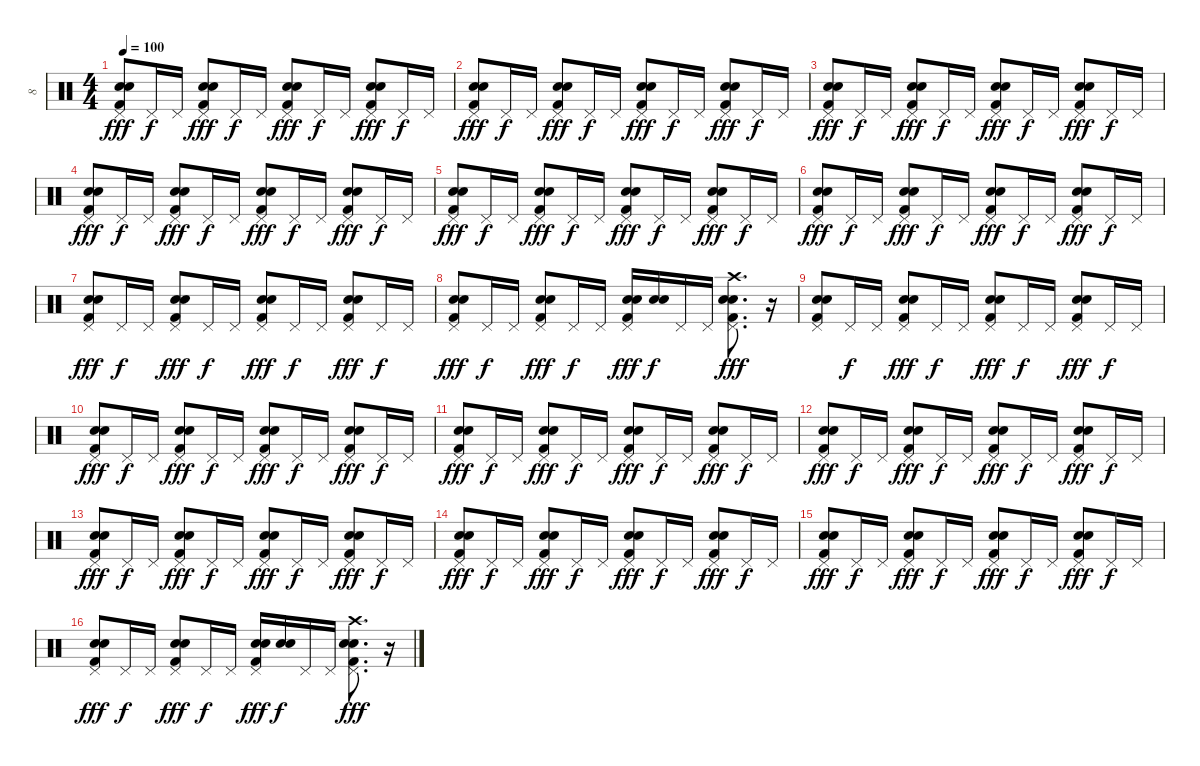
\track ("8" "8") {instrument percussion}
\staff {score}
\articulation defaults
\ts (4 4)
\tempo 100
\clef neutral
\ks c
("Pedal Hi-Hat (hit)" "Snare (hit) 2" "Electric Snare (hit)" "Kick (hit) 2").8{dy fff} "Pedal Hi-Hat (hit)".16{dy f} "Pedal Hi-Hat (hit)".16 ("Pedal Hi-Hat (hit)" "Snare (hit) 2" "Electric Snare (hit)" "Kick (hit) 2").8{dy fff} "Pedal Hi-Hat (hit)".16{dy f} "Pedal Hi-Hat (hit)".16 ("Pedal Hi-Hat (hit)" "Snare (hit) 2" "Electric Snare (hit)" "Kick (hit) 2").8{dy fff} "Pedal Hi-Hat (hit)".16{dy f} "Pedal Hi-Hat (hit)".16 ("Pedal Hi-Hat (hit)" "Snare (hit) 2" "Electric Snare (hit)" "Kick (hit) 2").8{dy fff} "Pedal Hi-Hat (hit)".16{dy f} "Pedal Hi-Hat (hit)".16 |
("Pedal Hi-Hat (hit)" "Snare (hit) 2" "Electric Snare (hit)" "Kick (hit) 2").8{dy fff} "Pedal Hi-Hat (hit)".16{dy f} "Pedal Hi-Hat (hit)".16 ("Pedal Hi-Hat (hit)" "Snare (hit) 2" "Electric Snare (hit)" "Kick (hit) 2").8{dy fff} "Pedal Hi-Hat (hit)".16{dy f} "Pedal Hi-Hat (hit)".16 ("Pedal Hi-Hat (hit)" "Snare (hit) 2" "Electric Snare (hit)" "Kick (hit) 2").8{dy fff} "Pedal Hi-Hat (hit)".16{dy f} "Pedal Hi-Hat (hit)".16 ("Pedal Hi-Hat (hit)" "Snare (hit) 2" "Electric Snare (hit)" "Kick (hit) 2").8{dy fff} "Pedal Hi-Hat (hit)".16{dy f} "Pedal Hi-Hat (hit)".16 |
("Pedal Hi-Hat (hit)" "Snare (hit) 2" "Electric Snare (hit)" "Kick (hit) 2").8{dy fff} "Pedal Hi-Hat (hit)".16{dy f} "Pedal Hi-Hat (hit)".16 ("Pedal Hi-Hat (hit)" "Snare (hit) 2" "Electric Snare (hit)" "Kick (hit) 2").8{dy fff} "Pedal Hi-Hat (hit)".16{dy f} "Pedal Hi-Hat (hit)".16 ("Pedal Hi-Hat (hit)" "Snare (hit) 2" "Electric Snare (hit)" "Kick (hit) 2").8{dy fff} "Pedal Hi-Hat (hit)".16{dy f} "Pedal Hi-Hat (hit)".16 ("Pedal Hi-Hat (hit)" "Snare (hit) 2" "Electric Snare (hit)" "Kick (hit) 2").8{dy fff} "Pedal Hi-Hat (hit)".16{dy f} "Pedal Hi-Hat (hit)".16 |
("Pedal Hi-Hat (hit)" "Snare (hit) 2" "Electric Snare (hit)" "Kick (hit) 2").8{dy fff} "Pedal Hi-Hat (hit)".16{dy f} "Pedal Hi-Hat (hit)".16 ("Pedal Hi-Hat (hit)" "Snare (hit) 2" "Electric Snare (hit)" "Kick (hit) 2").8{dy fff} "Pedal Hi-Hat (hit)".16{dy f} "Pedal Hi-Hat (hit)".16 ("Pedal Hi-Hat (hit)" "Snare (hit) 2" "Electric Snare (hit)" "Kick (hit) 2").8{dy fff} "Pedal Hi-Hat (hit)".16{dy f} "Pedal Hi-Hat (hit)".16 ("Pedal Hi-Hat (hit)" "Snare (hit) 2" "Electric Snare (hit)" "Kick (hit) 2").8{dy fff} "Pedal Hi-Hat (hit)".16{dy f} "Pedal Hi-Hat (hit)".16 |
("Pedal Hi-Hat (hit)" "Snare (hit) 2" "Electric Snare (hit)" "Kick (hit) 2").8{dy fff} "Pedal Hi-Hat (hit)".16{dy f} "Pedal Hi-Hat (hit)".16 ("Pedal Hi-Hat (hit)" "Snare (hit) 2" "Electric Snare (hit)" "Kick (hit) 2").8{dy fff} "Pedal Hi-Hat (hit)".16{dy f} "Pedal Hi-Hat (hit)".16 ("Pedal Hi-Hat (hit)" "Snare (hit) 2" "Electric Snare (hit)" "Kick (hit) 2").8{dy fff} "Pedal Hi-Hat (hit)".16{dy f} "Pedal Hi-Hat (hit)".16 ("Pedal Hi-Hat (hit)" "Snare (hit) 2" "Electric Snare (hit)" "Kick (hit) 2").8{dy fff} "Pedal Hi-Hat (hit)".16{dy f} "Pedal Hi-Hat (hit)".16 |
("Pedal Hi-Hat (hit)" "Snare (hit) 2" "Electric Snare (hit)" "Kick (hit) 2").8{dy fff} "Pedal Hi-Hat (hit)".16{dy f} "Pedal Hi-Hat (hit)".16 ("Pedal Hi-Hat (hit)" "Snare (hit) 2" "Electric Snare (hit)" "Kick (hit) 2").8{dy fff} "Pedal Hi-Hat (hit)".16{dy f} "Pedal Hi-Hat (hit)".16 ("Pedal Hi-Hat (hit)" "Snare (hit) 2" "Electric Snare (hit)" "Kick (hit) 2").8{dy fff} "Pedal Hi-Hat (hit)".16{dy f} "Pedal Hi-Hat (hit)".16 ("Pedal Hi-Hat (hit)" "Snare (hit) 2" "Electric Snare (hit)" "Kick (hit) 2").8{dy fff} "Pedal Hi-Hat (hit)".16{dy f} "Pedal Hi-Hat (hit)".16 |
("Pedal Hi-Hat (hit)" "Snare (hit) 2" "Electric Snare (hit)" "Kick (hit) 2").8{dy fff} "Pedal Hi-Hat (hit)".16{dy f} "Pedal Hi-Hat (hit)".16 ("Pedal Hi-Hat (hit)" "Snare (hit) 2" "Electric Snare (hit)" "Kick (hit) 2").8{dy fff} "Pedal Hi-Hat (hit)".16{dy f} "Pedal Hi-Hat (hit)".16 ("Pedal Hi-Hat (hit)" "Snare (hit) 2" "Electric Snare (hit)" "Kick (hit) 2").8{dy fff} "Pedal Hi-Hat (hit)".16{dy f} "Pedal Hi-Hat (hit)".16 ("Pedal Hi-Hat (hit)" "Snare (hit) 2" "Electric Snare (hit)" "Kick (hit) 2").8{dy fff} "Pedal Hi-Hat (hit)".16{dy f} "Pedal Hi-Hat (hit)".16 |
("Pedal Hi-Hat (hit)" "Snare (hit) 2" "Electric Snare (hit)" "Kick (hit) 2").8{dy fff} "Pedal Hi-Hat (hit)".16{dy f} "Pedal Hi-Hat (hit)".16 ("Pedal Hi-Hat (hit)" "Snare (hit) 2" "Electric Snare (hit)" "Kick (hit) 2").8{dy fff} "Pedal Hi-Hat (hit)".16{dy f} "Pedal Hi-Hat (hit)".16 ("Pedal Hi-Hat (hit)" "Snare (hit) 2" "Electric Snare (hit)" "Kick (hit) 2").16{dy fff} ("Snare (hit) 2" "Electric Snare (hit)").16{dy f} "Pedal Hi-Hat (hit)".16 "Pedal Hi-Hat (hit)".16 ("Pedal Hi-Hat (hit)" "Snare (hit) 2" "Electric Snare (hit)" "Crash high (hit)" "Kick (hit) 2").8{d dy fff} r.16 |
("Pedal Hi-Hat (hit)" "Snare (hit) 2" "Electric Snare (hit)" "Kick (hit) 2").8 "Pedal Hi-Hat (hit)".16{dy f} "Pedal Hi-Hat (hit)".16 ("Pedal Hi-Hat (hit)" "Snare (hit) 2" "Electric Snare (hit)" "Kick (hit) 2").8{dy fff} "Pedal Hi-Hat (hit)".16{dy f} "Pedal Hi-Hat (hit)".16 ("Pedal Hi-Hat (hit)" "Snare (hit) 2" "Electric Snare (hit)" "Kick (hit) 2").8{dy fff} "Pedal Hi-Hat (hit)".16{dy f} "Pedal Hi-Hat (hit)".16 ("Pedal Hi-Hat (hit)" "Snare (hit) 2" "Electric Snare (hit)" "Kick (hit) 2").8{dy fff} "Pedal Hi-Hat (hit)".16{dy f} "Pedal Hi-Hat (hit)".16 |
("Pedal Hi-Hat (hit)" "Snare (hit) 2" "Electric Snare (hit)" "Kick (hit) 2").8{dy fff} "Pedal Hi-Hat (hit)".16{dy f} "Pedal Hi-Hat (hit)".16 ("Pedal Hi-Hat (hit)" "Snare (hit) 2" "Electric Snare (hit)" "Kick (hit) 2").8{dy fff} "Pedal Hi-Hat (hit)".16{dy f} "Pedal Hi-Hat (hit)".16 ("Pedal Hi-Hat (hit)" "Snare (hit) 2" "Electric Snare (hit)" "Kick (hit) 2").8{dy fff} "Pedal Hi-Hat (hit)".16{dy f} "Pedal Hi-Hat (hit)".16 ("Pedal Hi-Hat (hit)" "Snare (hit) 2" "Electric Snare (hit)" "Kick (hit) 2").8{dy fff} "Pedal Hi-Hat (hit)".16{dy f} "Pedal Hi-Hat (hit)".16 |
("Pedal Hi-Hat (hit)" "Snare (hit) 2" "Electric Snare (hit)" "Kick (hit) 2").8{dy fff} "Pedal Hi-Hat (hit)".16{dy f} "Pedal Hi-Hat (hit)".16 ("Pedal Hi-Hat (hit)" "Snare (hit) 2" "Electric Snare (hit)" "Kick (hit) 2").8{dy fff} "Pedal Hi-Hat (hit)".16{dy f} "Pedal Hi-Hat (hit)".16 ("Pedal Hi-Hat (hit)" "Snare (hit) 2" "Electric Snare (hit)" "Kick (hit) 2").8{dy fff} "Pedal Hi-Hat (hit)".16{dy f} "Pedal Hi-Hat (hit)".16 ("Pedal Hi-Hat (hit)" "Snare (hit) 2" "Electric Snare (hit)" "Kick (hit) 2").8{dy fff} "Pedal Hi-Hat (hit)".16{dy f} "Pedal Hi-Hat (hit)".16 |
("Pedal Hi-Hat (hit)" "Snare (hit) 2" "Electric Snare (hit)" "Kick (hit) 2").8{dy fff} "Pedal Hi-Hat (hit)".16{dy f} "Pedal Hi-Hat (hit)".16 ("Pedal Hi-Hat (hit)" "Snare (hit) 2" "Electric Snare (hit)" "Kick (hit) 2").8{dy fff} "Pedal Hi-Hat (hit)".16{dy f} "Pedal Hi-Hat (hit)".16 ("Pedal Hi-Hat (hit)" "Snare (hit) 2" "Electric Snare (hit)" "Kick (hit) 2").8{dy fff} "Pedal Hi-Hat (hit)".16{dy f} "Pedal Hi-Hat (hit)".16 ("Pedal Hi-Hat (hit)" "Snare (hit) 2" "Electric Snare (hit)" "Kick (hit) 2").8{dy fff} "Pedal Hi-Hat (hit)".16{dy f} "Pedal Hi-Hat (hit)".16 |
("Pedal Hi-Hat (hit)" "Snare (hit) 2" "Electric Snare (hit)" "Kick (hit) 2").8{dy fff} "Pedal Hi-Hat (hit)".16{dy f} "Pedal Hi-Hat (hit)".16 ("Pedal Hi-Hat (hit)" "Snare (hit) 2" "Electric Snare (hit)" "Kick (hit) 2").8{dy fff} "Pedal Hi-Hat (hit)".16{dy f} "Pedal Hi-Hat (hit)".16 ("Pedal Hi-Hat (hit)" "Snare (hit) 2" "Electric Snare (hit)" "Kick (hit) 2").8{dy fff} "Pedal Hi-Hat (hit)".16{dy f} "Pedal Hi-Hat (hit)".16 ("Pedal Hi-Hat (hit)" "Snare (hit) 2" "Electric Snare (hit)" "Kick (hit) 2").8{dy fff} "Pedal Hi-Hat (hit)".16{dy f} "Pedal Hi-Hat (hit)".16 |
("Pedal Hi-Hat (hit)" "Snare (hit) 2" "Electric Snare (hit)" "Kick (hit) 2").8{dy fff} "Pedal Hi-Hat (hit)".16{dy f} "Pedal Hi-Hat (hit)".16 ("Pedal Hi-Hat (hit)" "Snare (hit) 2" "Electric Snare (hit)" "Kick (hit) 2").8{dy fff} "Pedal Hi-Hat (hit)".16{dy f} "Pedal Hi-Hat (hit)".16 ("Pedal Hi-Hat (hit)" "Snare (hit) 2" "Electric Snare (hit)" "Kick (hit) 2").8{dy fff} "Pedal Hi-Hat (hit)".16{dy f} "Pedal Hi-Hat (hit)".16 ("Pedal Hi-Hat (hit)" "Snare (hit) 2" "Electric Snare (hit)" "Kick (hit) 2").8{dy fff} "Pedal Hi-Hat (hit)".16{dy f} "Pedal Hi-Hat (hit)".16 |
("Pedal Hi-Hat (hit)" "Snare (hit) 2" "Electric Snare (hit)" "Kick (hit) 2").8{dy fff} "Pedal Hi-Hat (hit)".16{dy f} "Pedal Hi-Hat (hit)".16 ("Pedal Hi-Hat (hit)" "Snare (hit) 2" "Electric Snare (hit)" "Kick (hit) 2").8{dy fff} "Pedal Hi-Hat (hit)".16{dy f} "Pedal Hi-Hat (hit)".16 ("Pedal Hi-Hat (hit)" "Snare (hit) 2" "Electric Snare (hit)" "Kick (hit) 2").8{dy fff} "Pedal Hi-Hat (hit)".16{dy f} "Pedal Hi-Hat (hit)".16 ("Pedal Hi-Hat (hit)" "Snare (hit) 2" "Electric Snare (hit)" "Kick (hit) 2").8{dy fff} "Pedal Hi-Hat (hit)".16{dy f} "Pedal Hi-Hat (hit)".16 |
("Pedal Hi-Hat (hit)" "Snare (hit) 2" "Electric Snare (hit)" "Kick (hit) 2").8{dy fff} "Pedal Hi-Hat (hit)".16{dy f} "Pedal Hi-Hat (hit)".16 ("Pedal Hi-Hat (hit)" "Snare (hit) 2" "Electric Snare (hit)" "Kick (hit) 2").8{dy fff} "Pedal Hi-Hat (hit)".16{dy f} "Pedal Hi-Hat (hit)".16 ("Pedal Hi-Hat (hit)" "Snare (hit) 2" "Electric Snare (hit)" "Kick (hit) 2").16{dy fff} ("Snare (hit) 2" "Electric Snare (hit)").16{dy f} "Pedal Hi-Hat (hit)".16 "Pedal Hi-Hat (hit)".16 ("Pedal Hi-Hat (hit)" "Snare (hit) 2" "Electric Snare (hit)" "Crash high (hit)" "Kick (hit) 2").8{d dy fff} r.16
